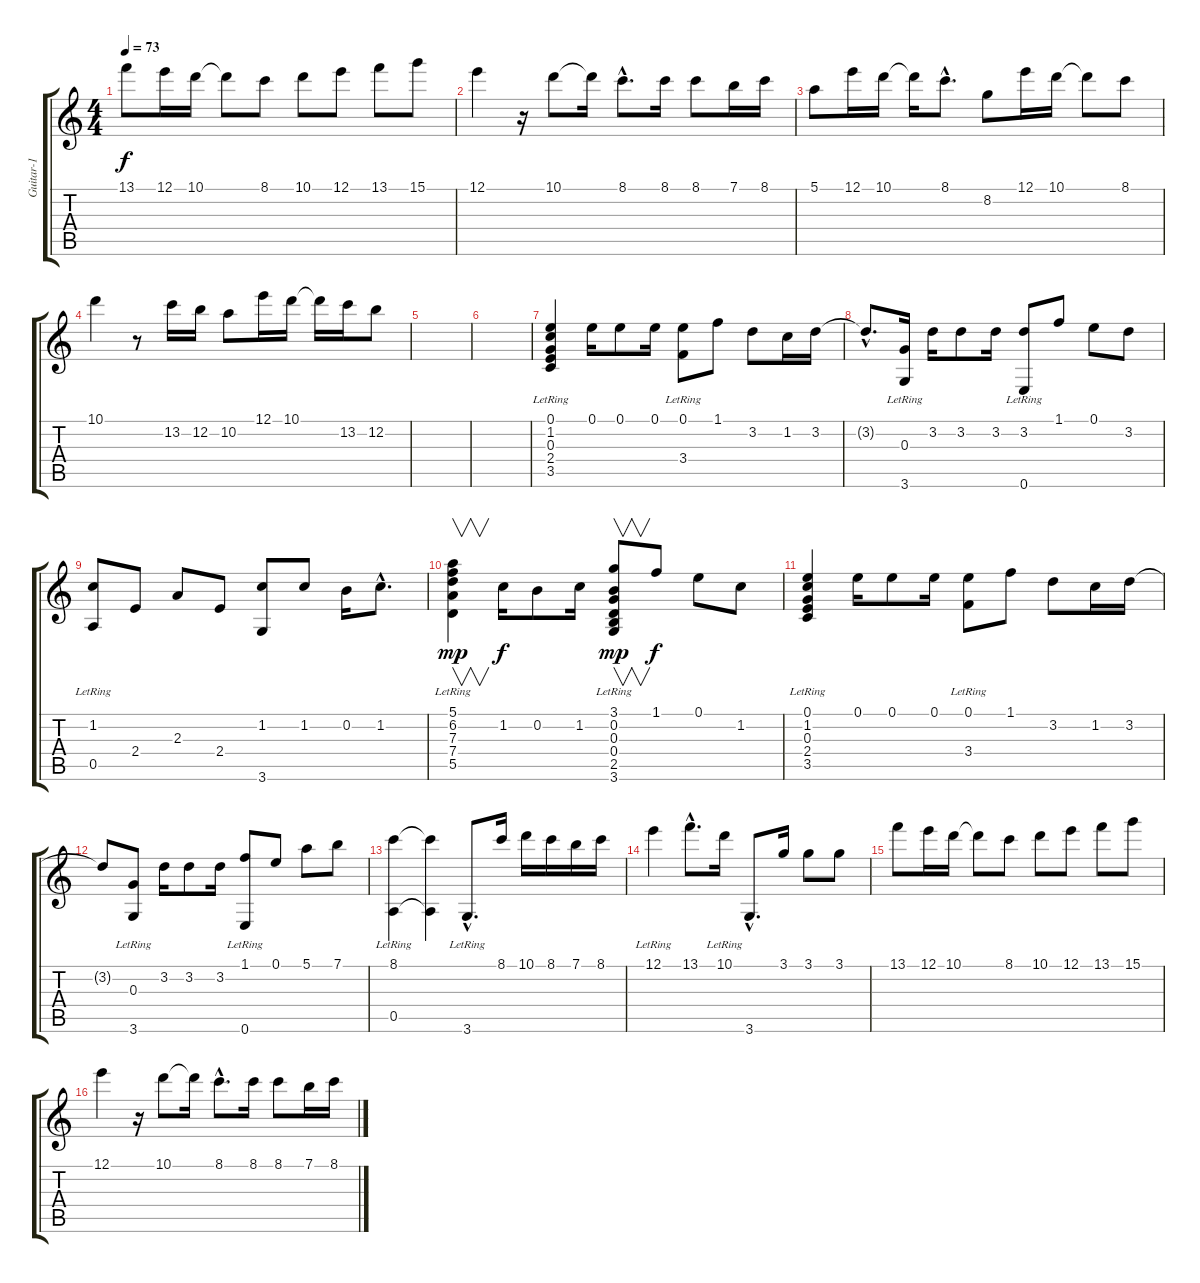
\track ("Guitar-1" "Guitar-1") {instrument electricguitarjazz}
\staff {score tabs}
\tuning (E4 B3 G3 D3 A2 E2) {hide}
\ts (4 4)
\tempo 73
\clef g2
\ks c
13.1.8{dy f} 12.1.16 10.1.16 10.1{t}.8 8.1.8 10.1.8 12.1.8 13.1.8 15.1.8 |
12.1.4 r.16 10.1.8 10.1{t}.16 8.1{hac}.8{d} 8.1.16 8.1.8 7.1.16 8.1.16 |
5.1.8 12.1.16 10.1.16 10.1{t}.16 8.1{hac}.8{d} 8.2.8 12.1.16 10.1.16 10.1{t}.8 8.1.8 |
10.1.4 r.8 13.2.16 12.2.16 10.2.8 12.1.16 10.1.16 10.1{t}.16 13.2.16 12.2.8 |
|
|
(0.1 1.2 0.3 2.4 3.5{lr}).4 0.1.16 0.1.8 0.1.16 (0.1 3.4{lr}).8 1.1.8 3.2.8 1.2.16 3.2.16 |
3.2{hac t}.8{d} (0.3{lr} 3.6{lr}).16 3.2.16 3.2.8 3.2.16 (3.2{lr} 0.6{lr}).8 1.1.8 0.1.8 3.2.8 |
(1.2{lr} 0.5{lr}).8 2.4.8 2.3.8 2.4.8 (1.2 3.6).8 1.2.8 0.2.16 1.2{hac}.8{d} |
(5.1{lr} 6.2{lr} 7.3{lr} 7.4{lr} 5.5{lr}).4{v dy mp} 1.2.16{dy f} 0.2.8 1.2.16 (3.1{lr} 0.2 0.3 0.4 2.5 3.6{lr}).8{v dy mp} 1.1.8{dy f} 0.1.8 1.2.8 |
(0.1 1.2 0.3 2.4 3.5{lr}).4 0.1.16 0.1.8 0.1.16 (0.1 3.4{lr}).8 1.1.8 3.2.8 1.2.16 3.2.16 |
3.2{t}.8 (0.3{lr} 3.6{lr}).8 3.2.16 3.2.8 3.2.16 (1.1 0.6{lr}).8 0.1.8 5.1.8 7.1.8 |
(8.1{lr} 0.5{lr}).4 (8.1{t} 0.5{t}).4 3.6{hac lr}.8{d} 8.1.16 10.1.16 8.1.16 7.1.16 8.1.16 |
12.1{lr}.4 13.1{hac}.8{d} 10.1{lr}.16 3.6{hac}.8{d} 3.1.16 3.1.8 3.1.8 |
13.1.8 12.1.16 10.1.16 10.1{t}.8 8.1.8 10.1.8 12.1.8 13.1.8 15.1.8 |
12.1.4 r.16 10.1.8 10.1{t}.16 8.1{hac}.8{d} 8.1.16 8.1.8 7.1.16 8.1.16
